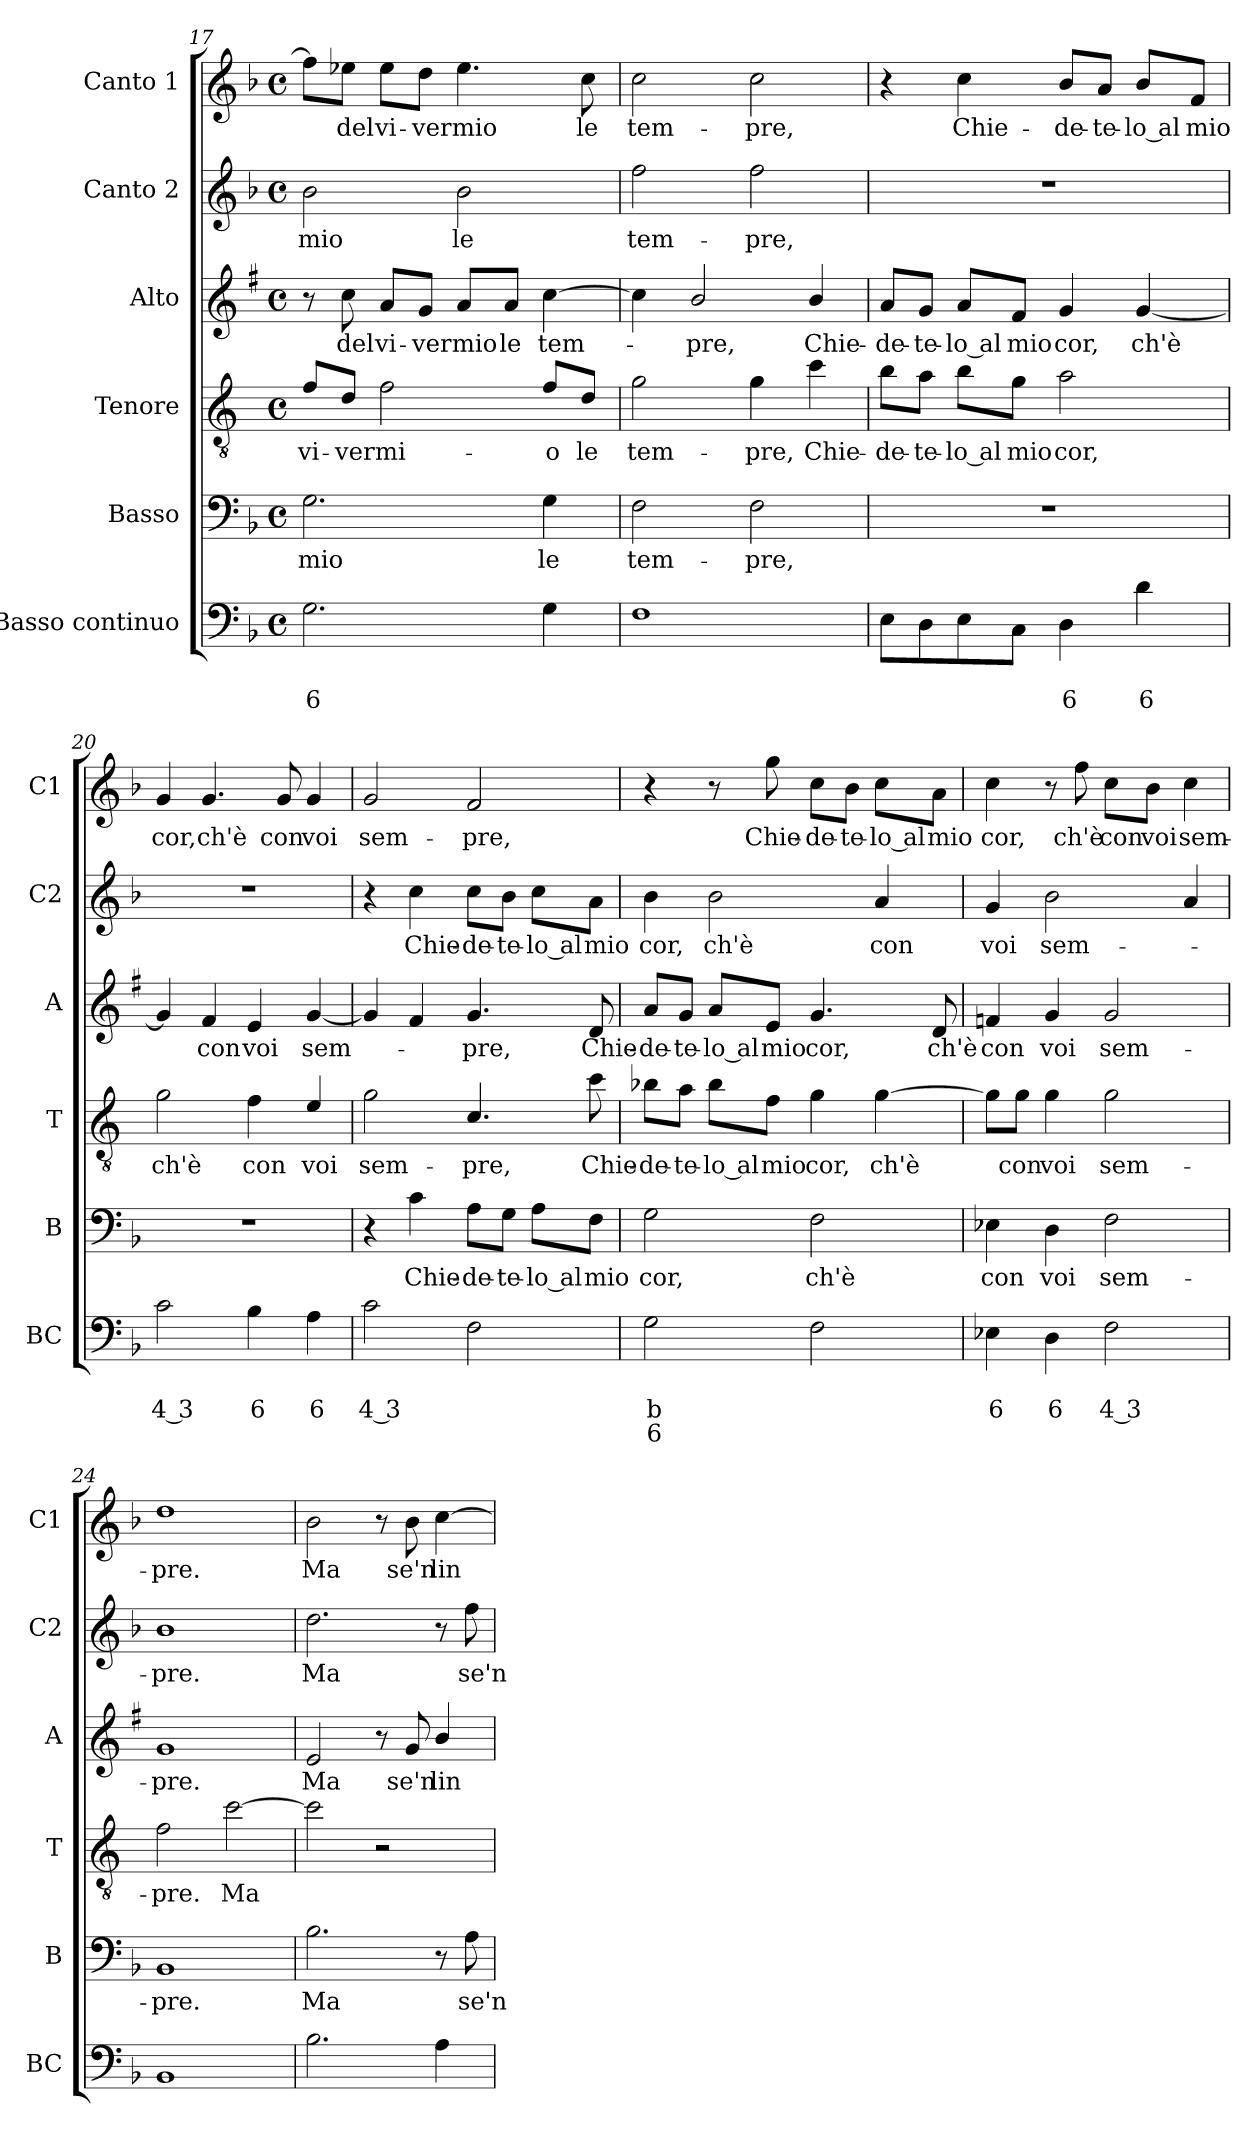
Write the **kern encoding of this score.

**kern	**text	**text	**text	**kern	**text	**kern	**text	**kern	**text	**kern	**text	**kern	**text
*part6	*part6	*part6	*part6	*part5	*part5	*part4	*part4	*part3	*part3	*part2	*part2	*part1	*part1
*staff6	*staff6	*staff6	*staff6	*staff5	*staff5	*staff4	*staff4	*staff3	*staff3	*staff2	*staff2	*staff1	*staff1
*I"Basso continuo	*	*	*	*I"Basso	*	*I"Tenore	*	*I"Alto	*	*I"Canto 2	*	*I"Canto 1	*
*I'BC	*	*	*	*I'B	*	*I'T	*	*I'A	*	*I'C2	*	*I'C1	*
*clefF4	*	*	*	*clefF4	*	*clefGv2	*	*clefG2	*	*clefG2	*	*clefG2	*
*	*	*	*	*	*	*ITrd4c7	*	*ITrd1c2	*	*	*	*	*
*k[b-]	*	*	*	*k[b-]	*	*k[b-]	*	*k[b-]	*	*k[b-]	*	*k[b-]	*
*F:	*	*	*	*F:	*	*F:	*	*F:	*	*F:	*	*F:	*
*M4/4	*	*	*	*M4/4	*	*M4/4	*	*M4/4	*	*M4/4	*	*M4/4	*
*met(c)	*	*	*	*met(c)	*	*met(c)	*	*met(c)	*	*met(c)	*	*met(c)	*
=17	=17	=17	=17	=17	=17	=17	=17	=17	=17	=17	=17	=17	=17
!	!	!LO:LY:b	!	!	!LO:LY:b	!	!LO:LY:b	!	!	!	!LO:LY:b	!	!
2.G\	.	6	.	2.G\	mio	8B-/L	vi-	8r	.	2b-\	mio	8ff\L]	.
!	!	!	!	!	!	!	!LO:LY:b	!	!LO:LY:b	!	!	!	!LO:LY:b
.	.	.	.	.	.	8G/J	-ver	8b-\	del	.	.	8ee-X\J	del
!	!	!	!	!	!	!	!LO:LY:b	!	!LO:LY:b	!	!	!	!LO:LY:b
.	.	.	.	.	.	2B-\	mi-	8g/L	vi-	.	.	8ee-\L	vi-
!	!	!	!	!	!	!	!	!	!LO:LY:b	!	!	!	!LO:LY:b
.	.	.	.	.	.	.	.	8f/J	-ver	.	.	8dd\J	-ver
!	!	!	!	!	!	!	!	!	!LO:LY:b	!	!LO:LY:b	!	!LO:LY:b
.	.	.	.	.	.	.	.	8g/L	mio	2b-\	le	4.ee-\	mio
!	!	!	!	!	!	!	!	!	!LO:LY:b	!	!	!	!
.	.	.	.	.	.	.	.	8g/J	le	.	.	.	.
!	!	!	!	!	!LO:LY:b	!	!LO:LY:b	!	!LO:LY:b	!	!	!	!
4G\	.	.	.	4G\	le	8B-/L	-o	[4b-\	tem-	.	.	.	.
!	!	!	!	!	!	!	!LO:LY:b	!	!	!	!	!	!LO:LY:b
.	.	.	.	.	.	8G/J	le	.	.	.	.	8cc\	le
!!LO:LB:g=z
=18	=18	=18	=18	=18	=18	=18	=18	=18	=18	=18	=18	=18	=18
!	!	!	!	!	!LO:LY:b	!	!LO:LY:b	!	!	!	!LO:LY:b	!	!LO:LY:b
1F	.	.	.	2F\	tem-	2c\	tem-	4b-\]	.	2ff\	tem-	2cc\	tem-
!	!	!	!	!	!	!	!	!	!LO:LY:b	!	!	!	!
.	.	.	.	.	.	.	.	2a/	-pre,	.	.	.	.
!	!	!	!	!	!LO:LY:b	!	!LO:LY:b	!	!	!	!LO:LY:b	!	!LO:LY:b
.	.	.	.	2F\	-pre,	4c\	-pre,	.	.	2ff\	-pre,	2cc\	-pre,
!	!	!	!	!	!	!	!LO:LY:b	!	!LO:LY:b	!	!	!	!
.	.	.	.	.	.	4f\	Chie-	4a/	Chie-	.	.	.	.
=19	=19	=19	=19	=19	=19	=19	=19	=19	=19	=19	=19	=19	=19
!	!	!	!	!	!	!	!LO:LY:b	!	!LO:LY:b	!	!	!	!
8E\L	.	.	.	1r	.	8e\L	-de-	8g/L	-de-	1r	.	4r	.
!	!	!	!	!	!	!	!LO:LY:b	!	!LO:LY:b	!	!	!	!
8D\	.	.	.	.	.	8d\J	-te-	8f/J	-te-	.	.	.	.
!	!	!	!	!	!	!	!LO:LY:b	!	!LO:LY:b	!	!	!	!LO:LY:b
8E\	.	.	.	.	.	8e\L	-lo al	8g/L	-lo al	.	.	4cc\	Chie-
!	!	!	!	!	!	!	!LO:LY:b	!	!LO:LY:b	!	!	!	!
8C\J	.	.	.	.	.	8c\J	mio	8e/J	mio	.	.	.	.
!	!	!LO:LY:b	!	!	!	!	!LO:LY:b	!	!LO:LY:b	!	!	!	!LO:LY:b
4D\	.	6	.	.	.	2d\	cor,	4f/	cor,	.	.	8b-/L	-de-
!	!	!	!	!	!	!	!	!	!	!	!	!	!LO:LY:b
.	.	.	.	.	.	.	.	.	.	.	.	8a/J	-te-
!	!	!LO:LY:b	!	!	!	!	!	!	!LO:LY:b	!	!	!	!LO:LY:b
4d\	.	6	.	.	.	.	.	[4f/	ch'è	.	.	8b-/L	-lo al
!	!	!	!	!	!	!	!	!	!	!	!	!	!LO:LY:b
.	.	.	.	.	.	.	.	.	.	.	.	8f/J	mio
=20	=20	=20	=20	=20	=20	=20	=20	=20	=20	=20	=20	=20	=20
!	!	!LO:LY:b	!	!	!	!	!LO:LY:b	!	!	!	!	!	!LO:LY:b
2c\	.	4 3	.	1r	.	2c\	ch'è	4f/]	.	1r	.	4g/	cor,
!	!	!	!	!	!	!	!	!	!LO:LY:b	!	!	!	!LO:LY:b
.	.	.	.	.	.	.	.	4e/	con	.	.	4.g/	ch'è
!	!	!LO:LY:b	!	!	!	!	!LO:LY:b	!	!LO:LY:b	!	!	!	!
4B-\	.	6	.	.	.	4B-\	con	4d/	voi	.	.	.	.
!	!	!	!	!	!	!	!	!	!	!	!	!	!LO:LY:b
.	.	.	.	.	.	.	.	.	.	.	.	8g/	con
!	!	!LO:LY:b	!	!	!	!	!LO:LY:b	!	!LO:LY:b	!	!	!	!LO:LY:b
4A\	.	6	.	.	.	4A/	voi	[4f/	sem-	.	.	4g/	voi
=21	=21	=21	=21	=21	=21	=21	=21	=21	=21	=21	=21	=21	=21
!	!	!LO:LY:b	!	!	!	!	!LO:LY:b	!	!	!	!	!	!LO:LY:b
2c\	.	4 3	.	4r	.	2c\	sem-	4f/]	.	4r	.	2g/	sem-
!	!	!	!	!	!LO:LY:b	!	!	!	!	!	!LO:LY:b	!	!
.	.	.	.	4c\	Chie-	.	.	4e/	.	4cc\	Chie-	.	.
!	!	!	!	!	!LO:LY:b	!	!LO:LY:b	!	!LO:LY:b	!	!LO:LY:b	!	!LO:LY:b
2F\	.	.	.	8A\L	-de-	4.F/	-pre,	4.f/	-pre,	8cc\L	-de-	2f/	-pre,
!	!	!	!	!	!LO:LY:b	!	!	!	!	!	!LO:LY:b	!	!
.	.	.	.	8G\J	-te-	.	.	.	.	8b-\J	-te-	.	.
!	!	!	!	!	!LO:LY:b	!	!	!	!	!	!LO:LY:b	!	!
.	.	.	.	8A\L	-lo al	.	.	.	.	8cc\L	-lo al	.	.
!	!	!	!	!	!LO:LY:b	!	!LO:LY:b	!	!LO:LY:b	!	!LO:LY:b	!	!
.	.	.	.	8F\J	mio	8f\	Chie-	8c/	Chie-	8a\J	mio	.	.
=22	=22	=22	=22	=22	=22	=22	=22	=22	=22	=22	=22	=22	=22
!	!	!LO:LY:b	!LO:LY:b	!	!LO:LY:b	!	!LO:LY:b	!	!LO:LY:b	!	!LO:LY:b	!	!
2G\	.	b	6	2G\	cor,	8e-X\L	-de-	8g/L	-de-	4b-\	cor,	4r	.
!	!	!	!	!	!	!	!LO:LY:b	!	!LO:LY:b	!	!	!	!
.	.	.	.	.	.	8d\J	-te-	8f/J	-te-	.	.	.	.
!	!	!	!	!	!	!	!LO:LY:b	!	!LO:LY:b	!	!LO:LY:b	!	!
.	.	.	.	.	.	8e-\L	-lo al	8g/L	-lo al	2b-\	ch'è	8r	.
!	!	!	!	!	!	!	!LO:LY:b	!	!LO:LY:b	!	!	!	!LO:LY:b
.	.	.	.	.	.	8B-\J	mio	8d/J	mio	.	.	8gg\	Chie-
!	!	!	!	!	!LO:LY:b	!	!LO:LY:b	!	!LO:LY:b	!	!	!	!LO:LY:b
2F\	.	.	.	2F\	ch'è	4c\	cor,	4.f/	cor,	.	.	8cc\L	-de-
!	!	!	!	!	!	!	!	!	!	!	!	!	!LO:LY:b
.	.	.	.	.	.	.	.	.	.	.	.	8b-\J	-te-
!	!	!	!	!	!	!	!LO:LY:b	!	!	!	!LO:LY:b	!	!LO:LY:b
.	.	.	.	.	.	[4c\	ch'è	.	.	4a/	con	8cc\L	-lo al
!	!	!	!	!	!	!	!	!	!LO:LY:b	!	!	!	!LO:LY:b
.	.	.	.	.	.	.	.	8c/	ch'è	.	.	8a\J	mio
!!LO:LB:g=z
=23	=23	=23	=23	=23	=23	=23	=23	=23	=23	=23	=23	=23	=23
!	!	!LO:LY:b	!	!	!LO:LY:b	!	!	!	!LO:LY:b	!	!LO:LY:b	!	!LO:LY:b
4E-X\	.	6	.	4E-X\	con	8c\L]	.	4e-X/	con	4g/	voi	4cc\	cor,
!	!	!	!	!	!	!	!LO:LY:b	!	!	!	!	!	!
.	.	.	.	.	.	8c\J	con	.	.	.	.	.	.
!	!	!LO:LY:b	!	!	!LO:LY:b	!	!LO:LY:b	!	!LO:LY:b	!	!LO:LY:b	!	!
4D\	.	6	.	4D\	voi	4c\	voi	4f/	voi	2b-\	sem-	8r	.
!	!	!	!	!	!	!	!	!	!	!	!	!	!LO:LY:b
.	.	.	.	.	.	.	.	.	.	.	.	8ff\	ch'è
!	!	!LO:LY:b	!	!	!LO:LY:b	!	!LO:LY:b	!	!LO:LY:b	!	!	!	!LO:LY:b
2F\	.	4 3	.	2F\	sem-	2c\	sem-	2f/	sem-	.	.	8cc\L	con
!	!	!	!	!	!	!	!	!	!	!	!	!	!LO:LY:b
.	.	.	.	.	.	.	.	.	.	.	.	8b-\J	voi
!	!	!	!	!	!	!	!	!	!	!	!	!	!LO:LY:b
.	.	.	.	.	.	.	.	.	.	4a/	.	4cc\	sem-
=24	=24	=24	=24	=24	=24	=24	=24	=24	=24	=24	=24	=24	=24
!	!	!	!	!	!LO:LY:b	!	!LO:LY:b	!	!LO:LY:b	!	!LO:LY:b	!	!LO:LY:b
1BB-	.	.	.	1BB-	-pre.	2B-\	-pre.	1f	-pre.	1b-	-pre.	1dd	-pre.
!	!	!	!	!	!	!	!LO:LY:b	!	!	!	!	!	!
.	.	.	.	.	.	[2f\	Ma	.	.	.	.	.	.
=25	=25	=25	=25	=25	=25	=25	=25	=25	=25	=25	=25	=25	=25
!	!	!	!	!	!LO:LY:b	!	!	!	!LO:LY:b	!	!LO:LY:b	!	!LO:LY:b
2.B-\	.	.	.	2.B-\	Ma	2f\]	.	2d/	Ma	2.dd\	Ma	2b-\	Ma
.	.	.	.	.	.	2r	.	8r	.	.	.	8r	.
!	!	!	!	!	!	!	!	!	!LO:LY:b	!	!	!	!LO:LY:b
.	.	.	.	.	.	.	.	8f/	se'n	.	.	8b-\	se'n
!	!	!	!	!	!	!	!	!	!LO:LY:b	!	!	!	!LO:LY:b
4A\	.	.	.	8r	.	.	.	4a/	lin-	8r	.	[4cc\	lin-
!	!	!	!	!	!LO:LY:b	!	!	!	!	!	!LO:LY:b	!	!
.	.	.	.	8A\	se'n	.	.	.	.	8ff\	se'n	.	.
=	=	=	=	=	=	=	=	=	=	=	=	=	=
*-	*-	*-	*-	*-	*-	*-	*-	*-	*-	*-	*-	*-	*-
